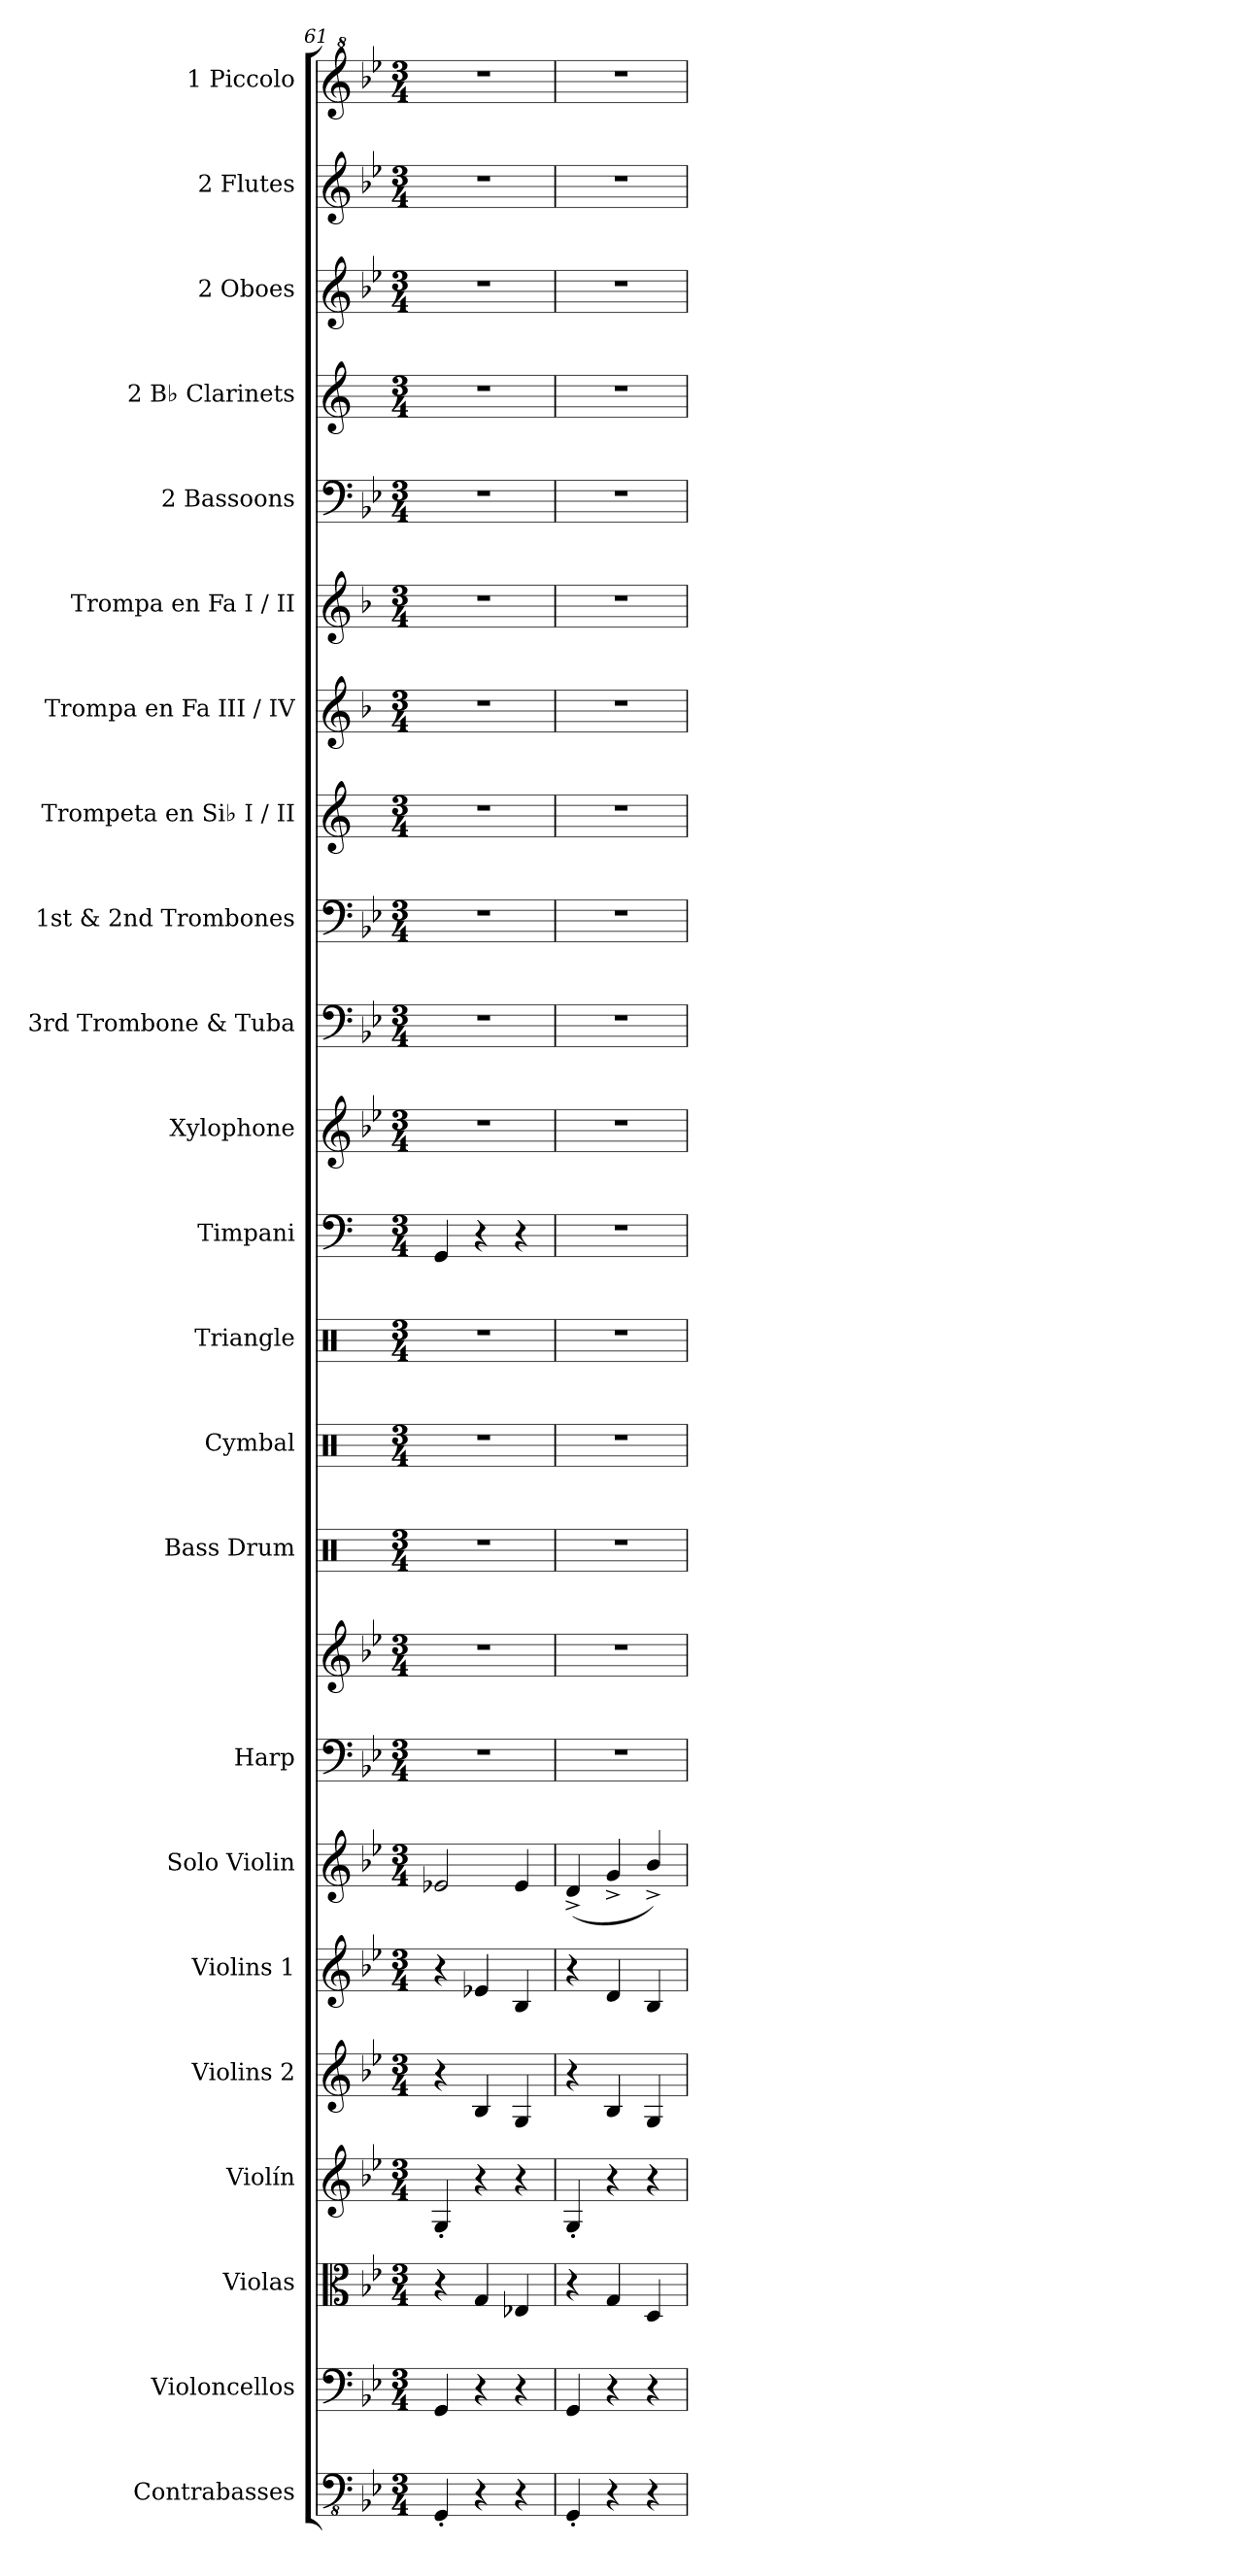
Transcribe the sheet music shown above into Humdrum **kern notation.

**kern	**kern	**kern	**kern	**kern	**kern	**kern	**kern	**kern	**kern	**kern	**kern	**kern	**kern	**kern	**kern	**kern	**kern	**kern	**kern	**kern	**kern	**kern	**kern
*part23	*part22	*part21	*part20	*part19	*part18	*part17	*part16	*part16	*part15	*part14	*part13	*part12	*part11	*part10	*part9	*part8	*part7	*part6	*part5	*part4	*part3	*part2	*part1
*staff24	*staff23	*staff22	*staff21	*staff20	*staff19	*staff18	*staff17	*staff16	*staff15	*staff14	*staff13	*staff12	*staff11	*staff10	*staff9	*staff8	*staff7	*staff6	*staff5	*staff4	*staff3	*staff2	*staff1
*I"Contrabasses	*I"Violoncellos	*I"Violas	*I"Violín	*I"Violins 2	*I"Violins 1	*I"Solo Violin	*I"Harp	*	*I"Bass Drum	*I"Cymbal	*I"Triangle	*I"Timpani	*I"Xylophone	*I"3rd Trombone     &amp; Tuba	*I"1st &amp; 2nd Trombones	*I"Trompeta en Si♭  I / II	*I"Trompa en Fa   III / IV	*I"Trompa en Fa I / II	*I"2 Bassoons	*I"2 B♭ Clarinets	*I"2 Oboes	*I"2 Flutes	*I"1 Piccolo
*I'Cbs.	*I'Vlcs.	*I'Vlas.	*I'Vln.	*I'Vlns. 2	*I'Vlns. 1	*I'S. Vln.	*I'Hrp.	*	*I'B. Dr.	*I'Cym.	*I'Trgl.	*I'Timp.	*I'Xyl.	*I'3rd Trb. &amp; Tba.	*I'1st &amp; 2nd    Trbs.	*I'Tpt. Si♭  I / II	*I'Trmp. Fa   III / IV	*I'Trmp. Fa I / II	*I'2 Bsns.	*I'2 B♭ Cls.	*I'2 Obs.	*I'2 Fls.	*I'1 Picc.
*clefFv4	*clefF4	*clefC3	*clefG2	*clefG2	*clefG2	*clefG2	*clefF4	*clefG2	*clefX	*clefX	*clefX	*clefF4	*clefG2	*clefF4	*clefF4	*clefG2	*clefG2	*clefG2	*clefF4	*clefG2	*clefG2	*clefG2	*clefG^2
*	*	*	*	*	*	*	*	*	*	*	*	*	*ITrd-7c-12	*	*	*ITrd1c2	*ITrd4c7	*ITrd4c7	*	*ITrd1c2	*	*	*ITrd-7c-12
*k[b-e-]	*k[b-e-]	*k[b-e-]	*k[b-e-]	*k[b-e-]	*k[b-e-]	*k[b-e-]	*k[b-e-]	*k[b-e-]	*k[]	*k[]	*k[]	*k[]	*k[b-e-]	*k[b-e-]	*k[b-e-]	*k[b-e-]	*k[b-e-]	*k[b-e-]	*k[b-e-]	*k[b-e-]	*k[b-e-]	*k[b-e-]	*k[b-e-]
*M3/4	*M3/4	*M3/4	*M3/4	*M3/4	*M3/4	*M3/4	*M3/4	*M3/4	*M3/4	*M3/4	*M3/4	*M3/4	*M3/4	*M3/4	*M3/4	*M3/4	*M3/4	*M3/4	*M3/4	*M3/4	*M3/4	*M3/4	*M3/4
=61	=61	=61	=61	=61	=61	=61	=61	=61	=61	=61	=61	=61	=61	=61	=61	=61	=61	=61	=61	=61	=61	=61	=61
4GGG'/	4GG/	4r	4G'/	4r	4r	2e-X/	2.r	2.r	2.r	2.r	2.r	4GG/	2.r	2.r	2.r	2.r	2.r	2.r	2.r	2.r	2.r	2.r	2.r
4r	4r	4G/	4r	4B-/	4e-X/	.	.	.	.	.	.	4r	.	.	.	.	.	.	.	.	.	.	.
4r	4r	4E-X/	4r	4G/	4B-/	4e-/	.	.	.	.	.	4r	.	.	.	.	.	.	.	.	.	.	.
=62	=62	=62	=62	=62	=62	=62	=62	=62	=62	=62	=62	=62	=62	=62	=62	=62	=62	=62	=62	=62	=62	=62	=62
4GGG'/	4GG/	4r	4G'/	4r	4r	(<4d^/	2.r	2.r	2.r	2.r	2.r	2.r	2.r	2.r	2.r	2.r	2.r	2.r	2.r	2.r	2.r	2.r	2.r
4r	4r	4G/	4r	4B-/	4d/	4g^/	.	.	.	.	.	.	.	.	.	.	.	.	.	.	.	.	.
4r	4r	4D/	4r	4G/	4B-/	4b-^/)	.	.	.	.	.	.	.	.	.	.	.	.	.	.	.	.	.
=	=	=	=	=	=	=	=	=	=	=	=	=	=	=	=	=	=	=	=	=	=	=	=
*-	*-	*-	*-	*-	*-	*-	*-	*-	*-	*-	*-	*-	*-	*-	*-	*-	*-	*-	*-	*-	*-	*-	*-
